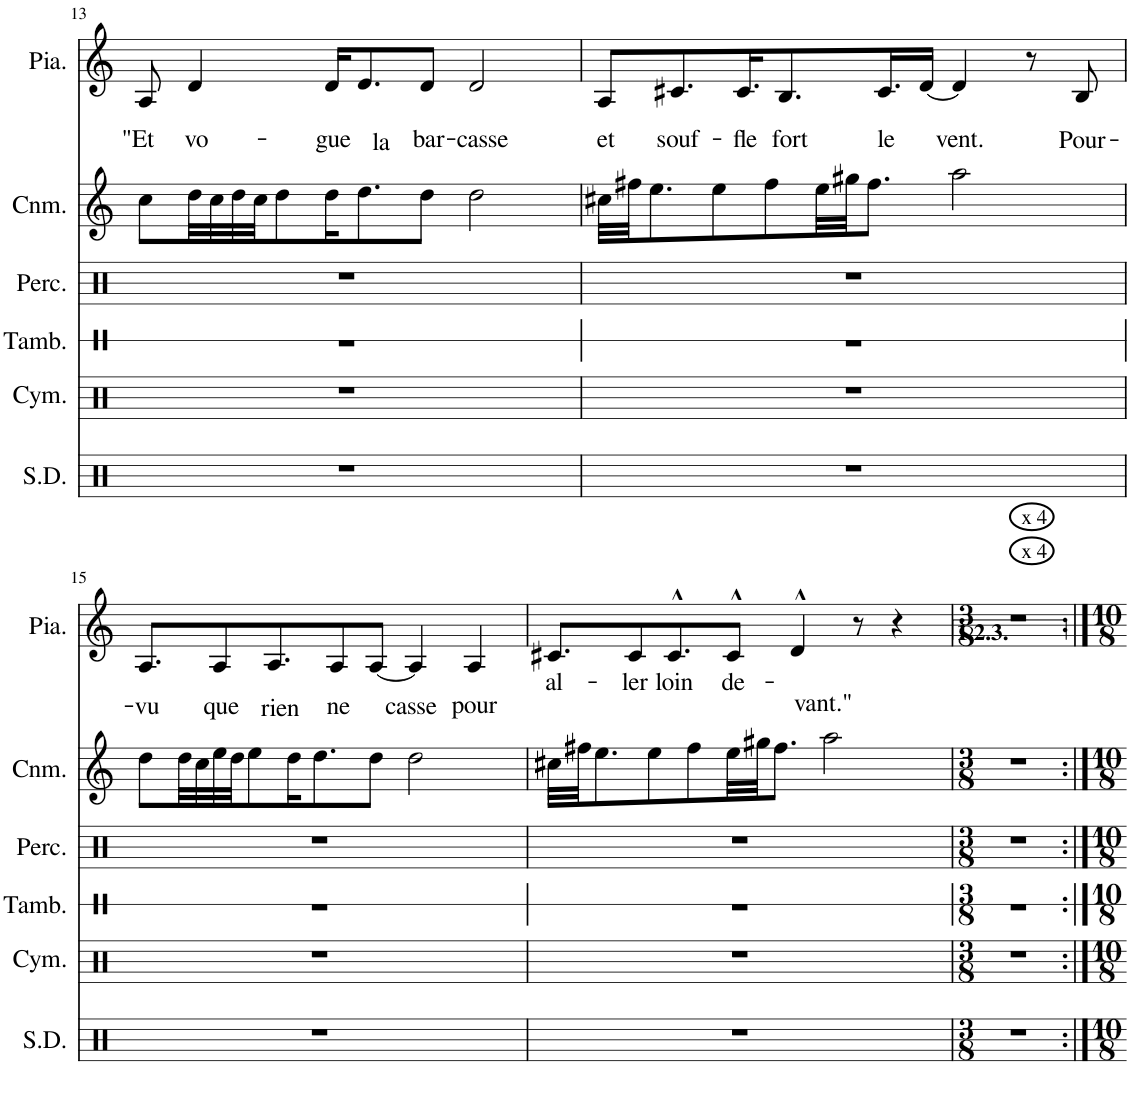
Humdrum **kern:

**kern	**kern	**kern	**kern	**kern	**kern	**text
*part6	*part5	*part4	*part3	*part2	*part1	*part1
*staff6	*staff5	*staff4	*staff3	*staff2	*staff1	*staff1
*I"Caisse claire	*I"Cymbales	*I"Tambourin	*I"Percussion	*I"Cornemuse	*I"Piano	*
*	*I'Cym.	*I'Tamb.	*I'Perc.	*I'Cnm.	*I'Pia.	*
!!LO:PB:g=z
*clefX	*clefX	*clefX	*clefX	*clefG2	*clefG2	*
*	*	*	*	*Trd1c2	*	*
*k[]	*k[]	*k[]	*k[]	*k[]	*k[]	*
*M10/8	*M10/8	*M10/8	*M10/8	*M10/8	*M10/8	*
=13	=13	=13	=13	=13	=13	=13
!	!	!	!	!	!	!LO:LY:b
4%5r	4%5r	4%5r	4%5r	8cc\L	8A/	"Et
!	!	!	!	!	!	!LO:LY:b
.	.	.	.	32dd\LL	4d/	vo-
.	.	.	.	32cc\	.	.
.	.	.	.	32dd\	.	.
.	.	.	.	32cc\JJ	.	.
.	.	.	.	8dd\	.	.
!	!	!	!	!	!	!LO:LY:b
.	.	.	.	16dd\K	16d/KL	-gue
!	!	!	!	!	!	!LO:LY:b
.	.	.	.	8.dd\	8.d/	la
!	!	!	!	!	!	!LO:LY:b
.	.	.	.	8dd\J	8d/J	bar-
!	!	!	!	!	!	!LO:LY:b
.	.	.	.	2dd\	2d/	-casse
=14	=14	=14	=14	=14	=14	=14
!	!	!	!	!	!	!LO:LY:b
4%5r	4%5r	4%5r	4%5r	32cc#X\LLL	8A/L	et
.	.	.	.	32ff#X\JJ	.	.
.	.	.	.	8.ee\	.	.
!	!	!	!	!	!	!LO:LY:b
.	.	.	.	.	8.c#X/	souf-
.	.	.	.	8ee\	.	.
!	!	!	!	!	!	!LO:LY:b
.	.	.	.	.	16.c#/K	-fle
.	.	.	.	8ff#\	.	.
!	!	!	!	!	!	!LO:LY:b
.	.	.	.	.	8.B/	fort
.	.	.	.	32ee\LL	.	.
.	.	.	.	32gg#X\JJ	.	.
.	.	.	.	8.ff#\J	.	.
!	!	!	!	!	!	!LO:LY:b
.	.	.	.	.	16.c#/L	le
!	!	!	!	!	!	!LO:LY:b
.	.	.	.	.	[16d/JJ	vent.
.	.	.	.	2aa\	4d/]	.
.	.	.	.	.	8r	.
!	!	!	!	!	!	!LO:LY:b
.	.	.	.	.	8B/	Pour-
!!LO:LB:g=z
=15	=15	=15	=15	=15	=15	=15
!	!	!	!	!	!	!LO:LY:b
4%5r	4%5r	4%5r	4%5r	8dd\L	8.A/L	-vu
.	.	.	.	32dd\LL	.	.
.	.	.	.	32cc\	.	.
!	!	!	!	!	!	!LO:LY:b
.	.	.	.	32ee\	8A/	que
.	.	.	.	32dd\JJ	.	.
.	.	.	.	8ee\	.	.
!	!	!	!	!	!	!LO:LY:b
.	.	.	.	.	8.A/	rien
.	.	.	.	16dd\K	.	.
.	.	.	.	8.dd\	.	.
!	!	!	!	!	!	!LO:LY:b
.	.	.	.	.	8A/	ne
!	!	!	!	!	!	!LO:LY:b
.	.	.	.	8dd\J	[8A/J	casse
.	.	.	.	2dd\	4A/]	.
!	!	!	!	!	!	!LO:LY:b
.	.	.	.	.	4A/	pour
=16	=16	=16	=16	=16	=16	=16
!	!	!	!	!	!	!LO:LY:b
4%5r	4%5r	4%5r	4%5r	32cc#X\LLL	8.c#X/L	al-
.	.	.	.	32ff#X\JJ	.	.
.	.	.	.	8.ee\	.	.
!	!	!	!	!	!	!LO:LY:b
.	.	.	.	.	8c#/	-ler
.	.	.	.	8ee\	.	.
!	!	!	!	!	!	!LO:LY:b
.	.	.	.	.	8.c#^^/	loin
.	.	.	.	8ff#\	.	.
!	!	!	!	!	!	!LO:LY:b
.	.	.	.	32ee\LL	8c#^^/J	-de-
.	.	.	.	32gg#X\JJ	.	.
.	.	.	.	8.ff#\J	.	.
!	!	!	!	!	!	!LO:LY:b
.	.	.	.	.	4d^^/	-vant."
.	.	.	.	2aa\	.	.
.	.	.	.	.	8r	.
.	.	.	.	.	4r	.
=17	=17	=17	=17	=17	=17	=17
*M3/8	*M3/8	*M3/8	*M3/8	*M3/8	*M3/8	*
!	!	!	!	!	!LO:TX:a:t=x 4	!
!	!	!	!	!	!LO:TX:a:t=x 4	!
4.r	4.r	4.r	4.r	4.r	4.r	.
=:|!	=:|!	=:|!	=:|!	=:|!	=:|!	=:|!
*-	*-	*-	*-	*-	*-	*-
